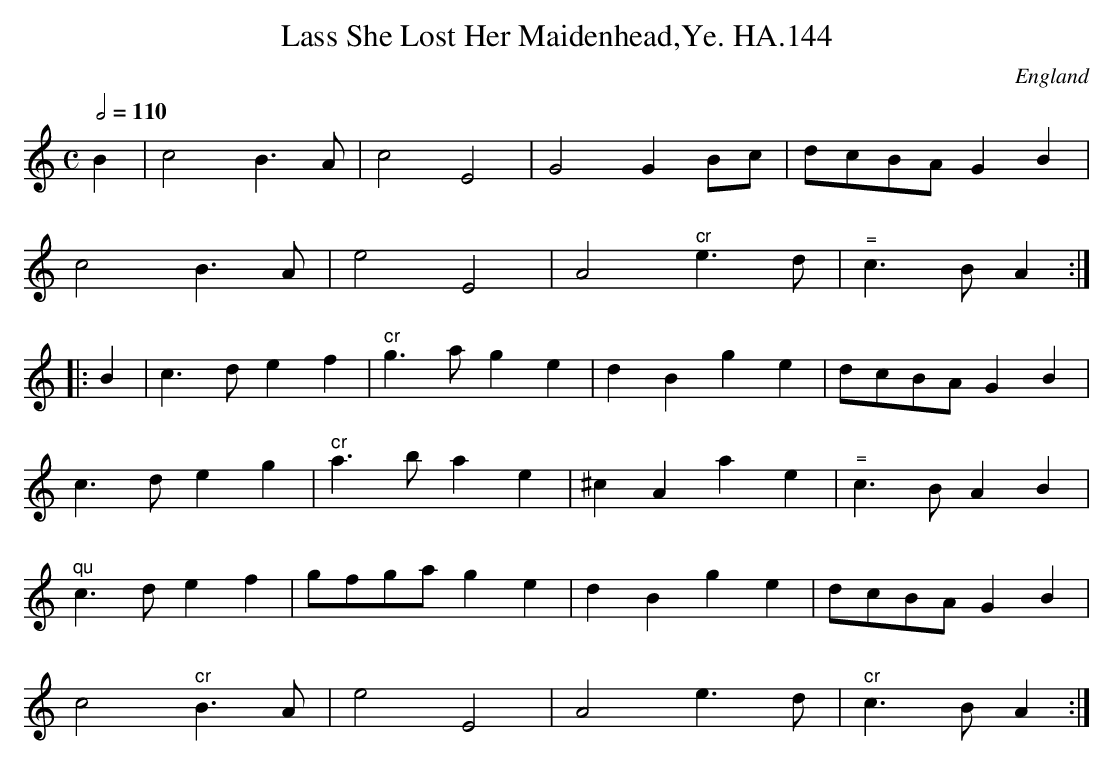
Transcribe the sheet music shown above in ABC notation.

X:1
T:Lass She Lost Her Maidenhead,Ye. HA.144
M:C
L:1/8
Q:1/2=110
O:England
notC:"..for all her fine petticotes"
K:A minor
B2|c4B3A|c4E4|G4G2 Bc|dcBA G2B2|!
c4B3A|e4E4|A4"^cr"e3d|"^="c3BA2:||:!
B2|c3de2f2|"^cr"g3ag2e2|d2B2g2e2|dcBA G2B2|!
c3de2g2|"^cr"a3ba2e2|^c2A2a2e2|"^="c3BA2B2|!
"^qu"c3 d e2f2|gfgag2e2|d2B2g2e2|dcBA G2B2|!
c4"^cr"B3A|e4E4|A4e3d|"^cr"c3BA2:|
